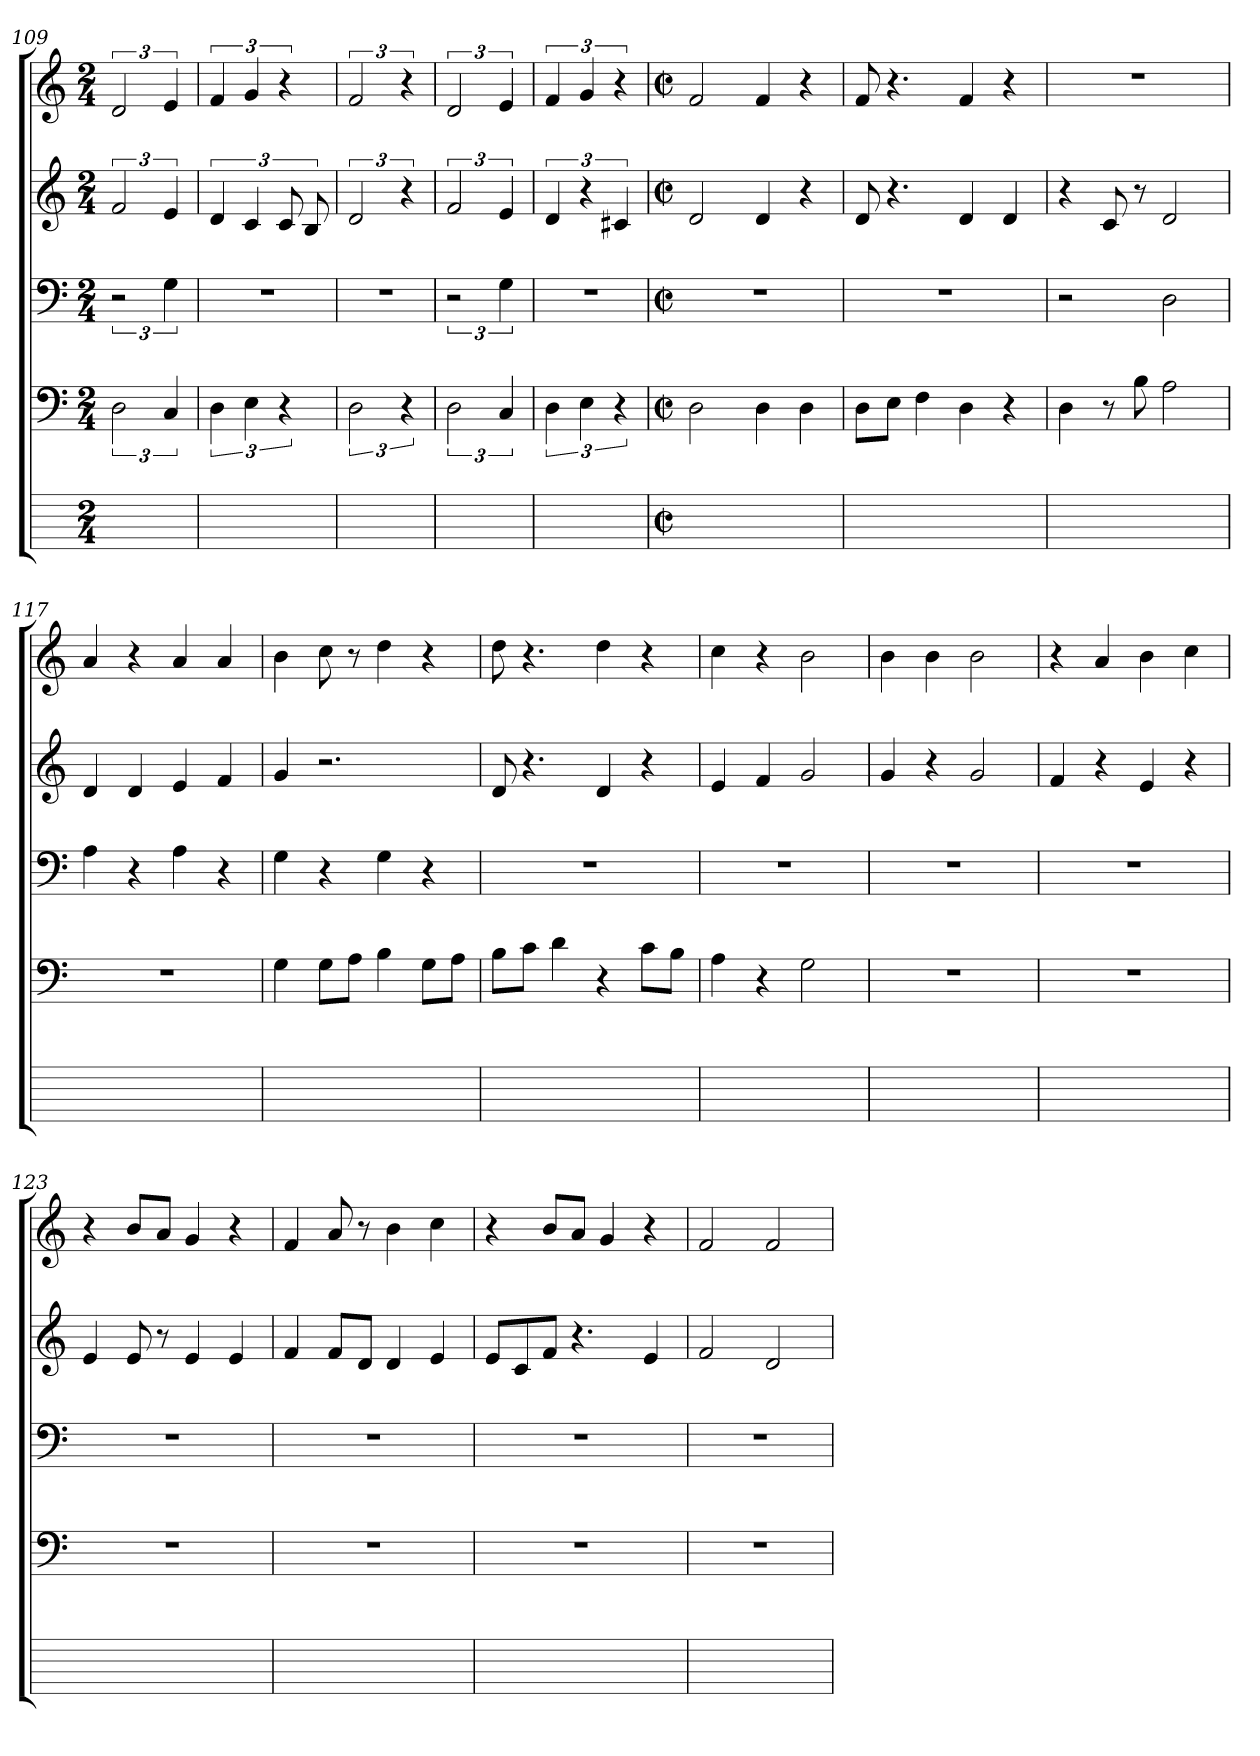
**kern	**kern	**kern	**kern	**kern
*part5	*part4	*part3	*part2	*part1
*staff5	*staff4	*staff3	*staff2	*staff1
*stria6	*	*	*	*
*	*clefF4	*clefF4	*clefG2	*clefG2
*	*k[]	*k[]	*k[]	*k[]
*	*C:	*C:	*C:	*C:
*M2/4	*M2/4	*M2/4	*M2/4	*M2/4
=109	=109	=109	=109	=109
2ryy	3D	3r	3f	3d
.	6C	6Gi	6e	6e
=110	=110	=110	=110	=110
2ryy	6D	2r	6d	6f
.	6E	.	6c	6g
.	6r	.	12cj	6r
.	.	.	12B	.
=111	=111	=111	=111	=111
2ryy	3D	2r	3d	3f
.	6r	.	6r	6r
=112	=112	=112	=112	=112
2ryy	3D	3r	3f	3d
.	6C	6Gi	6e	6e
=113	=113	=113	=113	=113
2ryy	6D	2r	6d	6f
.	6E	.	6r	6g
.	6r	.	6c#Xi	6r
=114	=114	=114	=114	=114
*stria6	*	*	*	*
*M2/2	*M2/2	*M2/2	*M2/2	*M2/2
*met(c|)	*met(c|)	*met(c|)	*met(c|)	*met(c|)
1ryy	2D	1r	2d	2f
.	4Dj	.	4dj	4fj
.	4Dj	.	4r	4r
=115	=115	=115	=115	=115
1ryy	8DjL	1r	8dj	8fj
.	8EZJ	.	4.r	4.r
.	4Fi	.	.	.
.	4Dj	.	4dj	4fj
.	4r	.	4dj	4r
=116	=116	=116	=116	=116
1ryy	4Dj	2r	4r	1r
.	8r	.	8ci	.
.	8BZ	.	8r	.
.	2Ai	2D	2d	.
=117	=117	=117	=117	=117
1ryy	1r	4Ai	4d	4a
.	.	4r	4d	4r
.	.	4A	4e	4a
.	.	4r	4f	4a
=118	=118	=118	=118	=118
1ryy	4G	4G	4g	4b
.	8GjL	4r	2.r	8cc
.	8AJ	.	.	8r
.	4B	4Gj	.	4dd
.	8GL	4r	.	4r
.	8AJ	.	.	.
=119	=119	=119	=119	=119
1ryy	8BL	1r	8d	8dd
.	8cJ	.	4.r	4.r
.	4d	.	.	.
.	4r	.	4d	4ddj
.	8cL	.	4r	4r
.	8BJ	.	.	.
=120	=120	=120	=120	=120
1ryy	4A	1r	4e	4cc
.	4r	.	4f	4r
.	2G	.	2g	2b
=121	=121	=121	=121	=121
1ryy	1r	1r	4g	4bj
.	.	.	4r	4b
.	.	.	2gj	2b
=122	=122	=122	=122	=122
1ryy	1r	1r	4f	4r
.	.	.	4r	4a
.	.	.	4e	4b
.	.	.	4r	4cc
=123	=123	=123	=123	=123
1ryy	1r	1r	4ej	4r
.	.	.	8e	8bL
.	.	.	8r	8aJ
.	.	.	4e	4g
.	.	.	4ej	4r
=124	=124	=124	=124	=124
1ryy	1r	1r	4f	4f
.	.	.	8fjL	8a
.	.	.	8dJ	8r
.	.	.	4d	4b
.	.	.	4e	4cc
=125	=125	=125	=125	=125
1ryy	1r	1r	8eZL	4r
.	.	.	8c	.
.	.	.	8fJ	8bL
.	.	.	4.r	8aJ
.	.	.	.	4g
.	.	.	4e	4r
=126	=126	=126	=126	=126
1ryy	1r	1r	2f	2f
.	.	.	2di	2fj
=	=	=	=	=
*-	*-	*-	*-	*-
